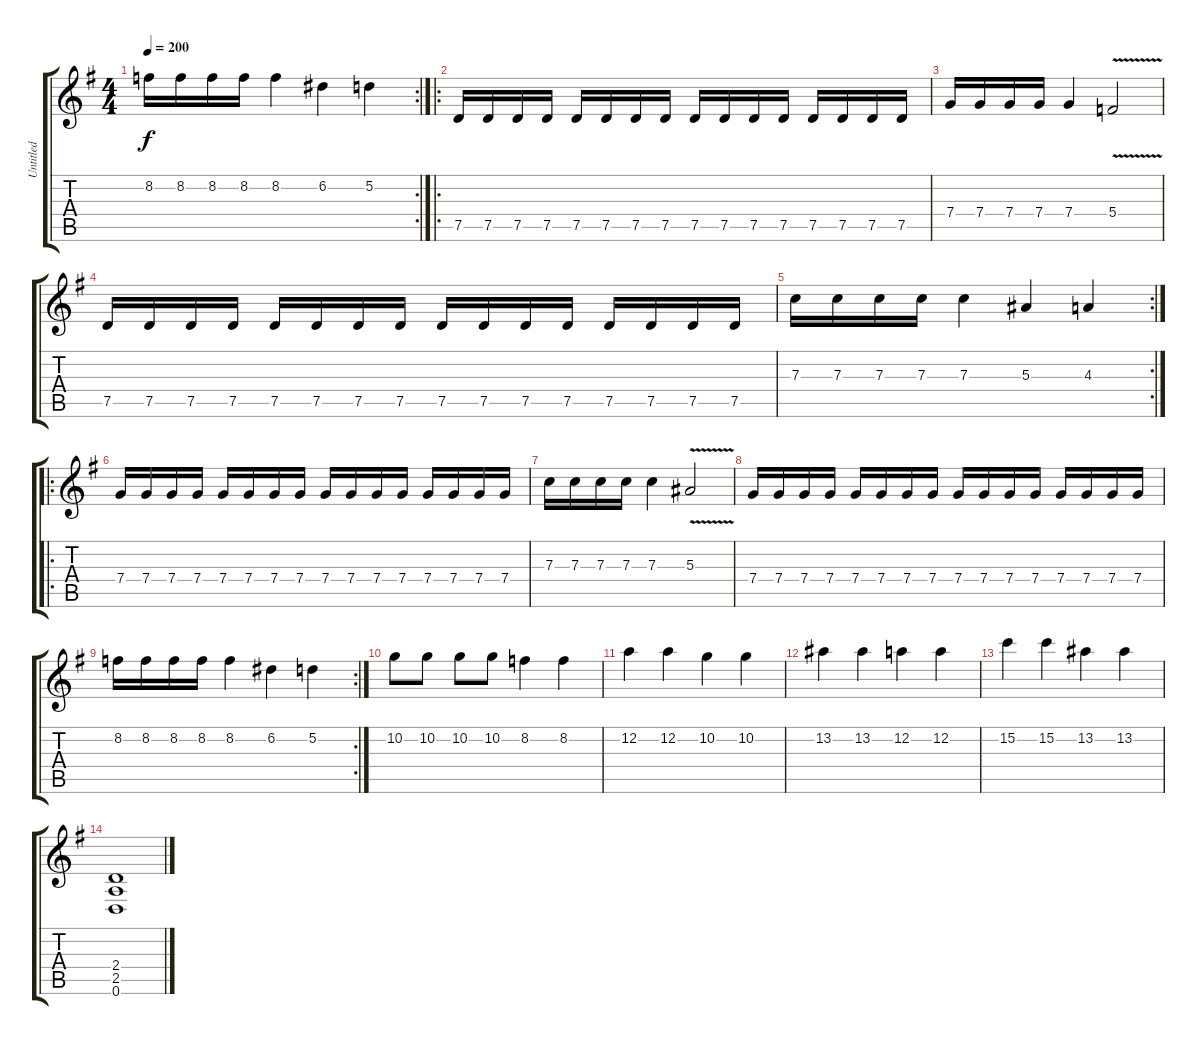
\track ("Untitled" "Untitled") {instrument distortionguitar}
\staff {score tabs}
\tuning (D4 A3 F3 C3 G2 D2) {hide}
\rc 2
\ts (4 4)
\tempo 200
\clef g2
\ks g
8.2.16{dy f} 8.2.16 8.2.16 8.2.16 8.2.4 6.2.4 5.2.4 |
\ro
7.5.16 7.5.16 7.5.16 7.5.16 7.5.16 7.5.16 7.5.16 7.5.16 7.5.16 7.5.16 7.5.16 7.5.16 7.5.16 7.5.16 7.5.16 7.5.16 |
7.4.16 7.4.16 7.4.16 7.4.16 7.4.4 5.4{v}.2 |
7.5.16 7.5.16 7.5.16 7.5.16 7.5.16 7.5.16 7.5.16 7.5.16 7.5.16 7.5.16 7.5.16 7.5.16 7.5.16 7.5.16 7.5.16 7.5.16 |
\rc 2
7.3.16 7.3.16 7.3.16 7.3.16 7.3.4 5.3.4 4.3.4 |
\ro
7.4.16 7.4.16 7.4.16 7.4.16 7.4.16 7.4.16 7.4.16 7.4.16 7.4.16 7.4.16 7.4.16 7.4.16 7.4.16 7.4.16 7.4.16 7.4.16 |
7.3.16 7.3.16 7.3.16 7.3.16 7.3.4 5.3{v}.2 |
7.4.16 7.4.16 7.4.16 7.4.16 7.4.16 7.4.16 7.4.16 7.4.16 7.4.16 7.4.16 7.4.16 7.4.16 7.4.16 7.4.16 7.4.16 7.4.16 |
\rc 2
8.2.16 8.2.16 8.2.16 8.2.16 8.2.4 6.2.4 5.2.4 |
10.2.8 10.2.8 10.2.8 10.2.8 8.2.4 8.2.4 |
12.2.4 12.2.4 10.2.4 10.2.4 |
13.2.4 13.2.4 12.2.4 12.2.4 |
15.2.4 15.2.4 13.2.4 13.2.4 |
(2.4 2.5 0.6).1
